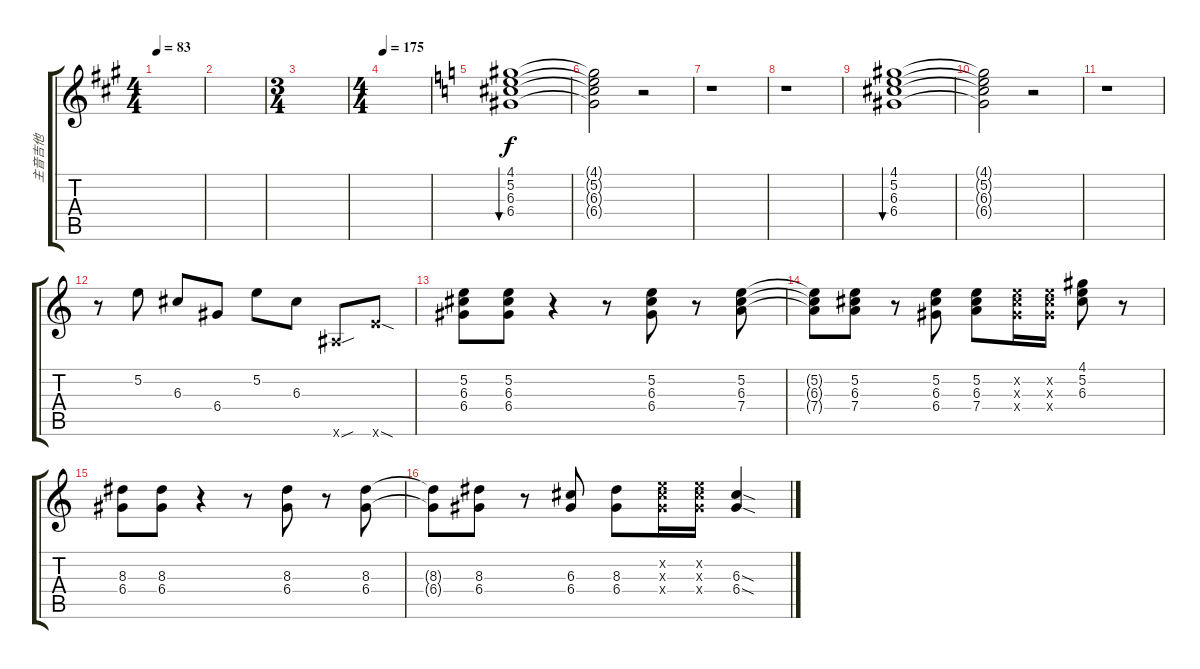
\track ("主音吉他" "主音吉他") {instrument distortionguitar}
\staff {score tabs}
\tuning (E4 B3 G3 D3 A2 E2) {hide}
\ts (4 4)
\tempo 83
\clef g2
\ks a
|
|
\ts (3 4)
|
\ts (4 4)
\tempo 175
|
\ks c
(4.1 5.2 6.3 6.4).1{bu 30} |
(4.1{t} 5.2{t} 6.3{t} 6.4{t}).2 r.2 |
r.1 |
r.1 |
(4.1 5.2 6.3 6.4).1{bu 30} |
(4.1{t} 5.2{t} 6.3{t} 6.4{t}).2 r.2 |
r.1 |
r.8 5.2.8 6.3.8 6.4.8 5.2.8 6.3.8 6.6{sou x}.8 12.6{sod x}.8 |
(5.2 6.3 6.4).8 (5.2 6.3 6.4).8 r.4 r.8 (5.2 6.3 6.4).8 r.8 (5.2 6.3 7.4).8 |
(5.2{t} 6.3{t} 7.4{t}).8 (5.2 6.3 7.4).8 r.8 (5.2 6.3 6.4).8 (5.2 6.3 7.4).8 (5.2{x} 6.3{x} 6.4{x}).16 (5.2{x} 6.3{x} 6.4{x}).16 (4.1 5.2 6.3).8 r.8 |
(8.3 6.4).8 (8.3 6.4).8 r.4 r.8 (8.3 6.4).8 r.8 (8.3 6.4).8 |
(8.3{t} 6.4{t}).8 (8.3 6.4).8 r.8 (6.3 6.4).8 (8.3 6.4).8 (5.2{x} 6.3{x} 6.4{x}).16 (5.2{x} 6.3{x} 6.4{x}).16 (6.3{sod} 6.4{sod}).4
